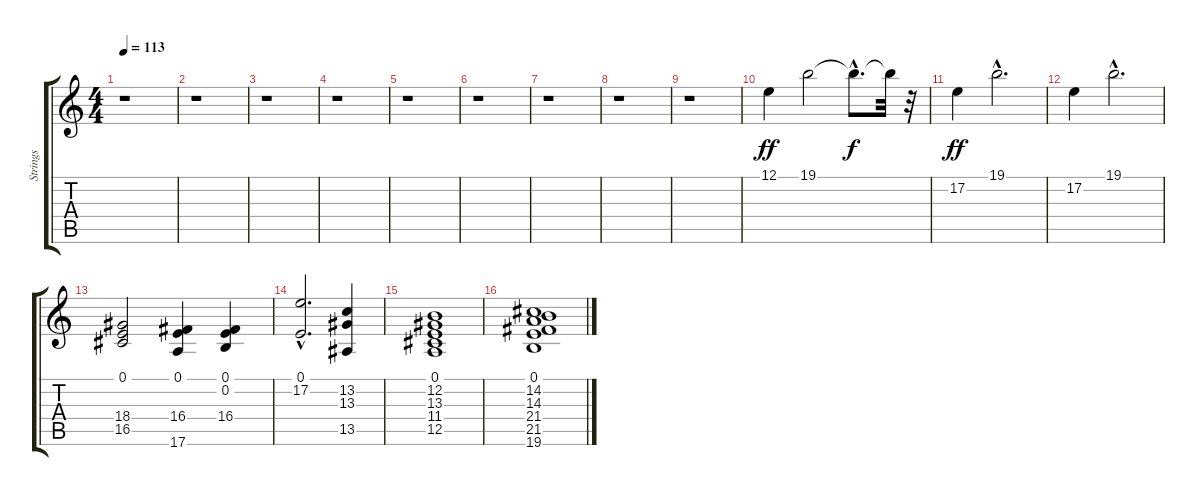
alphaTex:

\track ("Strings " "Strings ") {instrument stringensemble1}
\staff {score tabs}
\tuning (E4 B3 G3 D3 A2 E2) {hide}
\ts (4 4)
\tempo 113
\clef g2
\ks c
r.1{dy f} |
r.1 |
r.1 |
r.1 |
r.1 |
r.1 |
r.1 |
r.1 |
r.1 |
12.1.4{dy ff} 19.1.2 19.1{hac t}.8{d dy f} 19.1{t}.32 r.32 |
17.2.4{dy ff} 19.1{hac}.2{d} |
17.2.4 19.1{hac}.2{d} |
(0.1 18.4 16.5).2 (0.1 16.4 17.6).4 (0.1 0.2 16.4).4 |
(0.1{hac} 17.2{hac}).2{d} (13.2 13.3 13.5).4 |
(0.1 12.2 13.3 11.4 12.5).1 |
(0.1 14.2 14.3 21.4 21.5 19.6).1
